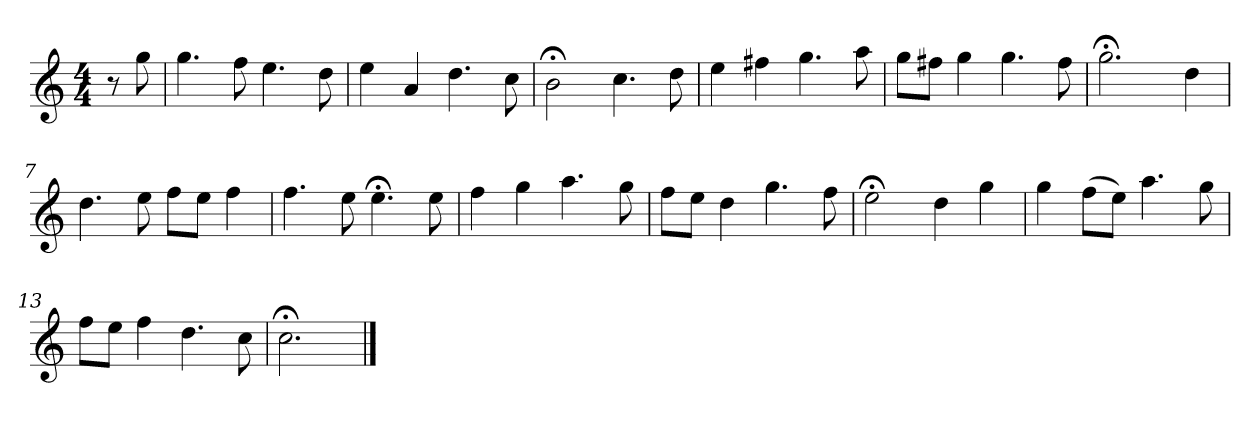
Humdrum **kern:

**kern
*part1
*staff1
*k[]
*C:
*M4/4
*MM120
=
8r
8gg
=1
4.gg
8ff
4.ee
8dd
=2
4ee
4a
4.dd
8cc
=3
2b;<
4.cc
8dd
=4
4ee
4ff#X
4.gg
8aa
=5
8ggL
8ff#XJ
4gg
4.gg
8ff#
=6
2.gg;<
4dd
=7
4.dd
8ee
8ffL
8eeJ
4ff
=8
4.ff
8ee
4.ee;<
8ee
=9
4ff
4gg
4.aa
8gg
=10
8ffL
8eeJ
4dd
4.gg
8ff
=11
2ee;<
4dd
4gg
=12
4gg
(8ffL
8eeJ)
4.aa
8gg
=13
8ffL
8eeJ
4ff
4.dd
8cc
=14
2.cc;<
==
*-
